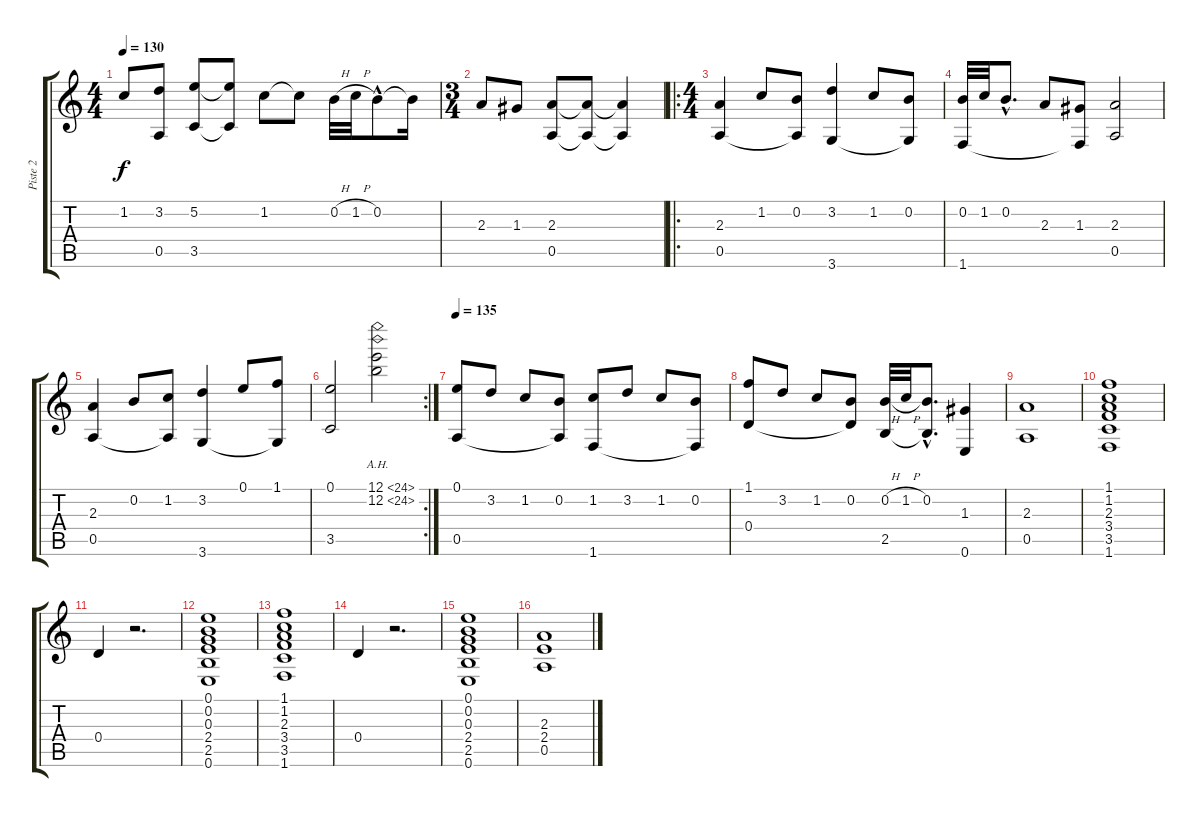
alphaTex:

\track ("Piste 2" "Piste 2") {instrument acousticguitarnylon}
\staff {score tabs}
\tuning (E4 B3 G3 D3 A2 E2) {hide}
\ts (4 4)
\tempo 130
\clef g2
\ks c
1.2.8{dy f} (3.2 0.5{t}).8 (5.2 3.5).8 (5.2{t} 3.5{t}).8 1.2.8 1.2{t}.8 0.2{h}.32 1.2{h}.32 0.2{hac}.8 0.2{t}.16 |
\ts (3 4)
2.3.8 1.3.8 (2.3 0.5).8 (2.3{t} 0.5{t}).8 (2.3{t} 0.5{t}).4 |
\ro
\ts (4 4)
(2.3 0.5).4 1.2.8 (0.2 0.5{t}).8 (3.2 3.6).4 1.2.8 (0.2 3.6{t}).8 |
(0.2 1.6).32 1.2.32 0.2{hac}.8{d} 2.3.8 (1.3 1.6{t}).8 (2.3 0.5).2 |
(2.3 0.5).4 0.2.8 (1.2 0.5{t}).8 (3.2 3.6).4 0.1.8 (1.1 3.6{t}).8 |
\rc 2
(0.1 3.5).2 (12.1{ah 12} 12.2{ah 12}).2 |
\tempo 135
(0.1 0.5).8 3.2.8 1.2.8 (0.2 0.5{t}).8 (1.2 1.6).8 3.2.8 1.2.8 (0.2 1.6{t}).8 |
(1.1 0.4).8 3.2.8 1.2.8 (0.2 0.4{t}).8 (0.2{h} 2.5).32 1.2{h}.32 (0.2{hac} 2.5{hac t}).8{d} (1.3 0.6).4 |
(2.3 0.5).1 |
(1.1 1.2 2.3 3.4 3.5 1.6).1 |
0.4.4 r.2{d} |
(0.1 0.2 0.3 2.4 2.5 0.6).1 |
(1.1 1.2 2.3 3.4 3.5 1.6).1 |
0.4.4 r.2{d} |
(0.1 0.2 0.3 2.4 2.5 0.6).1 |
(2.3 2.4 0.5).1
